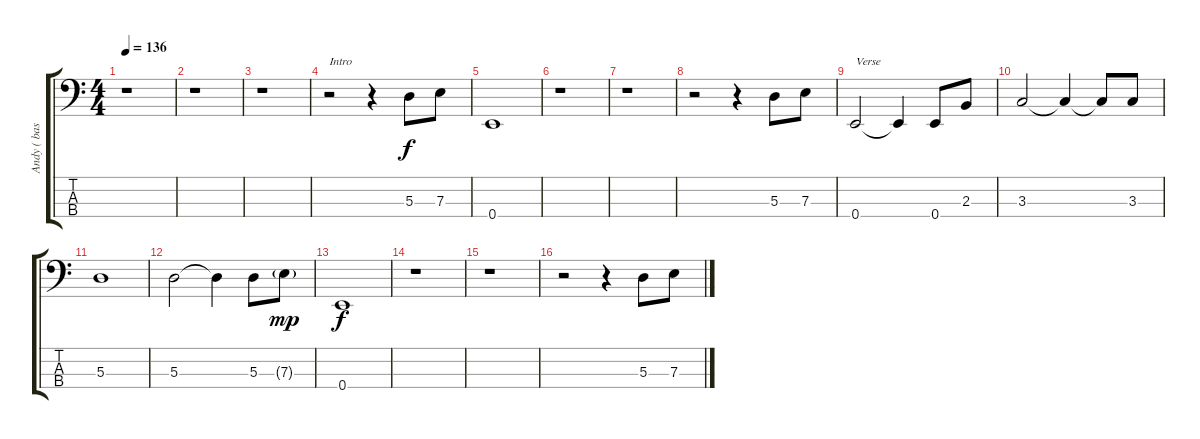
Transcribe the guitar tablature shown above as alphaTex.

\track ("Andy ( bass )" "Andy ( bas") {instrument electricbassfinger}
\staff {score tabs}
\tuning (G2 D2 A1 E1) {hide}
\ts (4 4)
\tempo 136
\clef f4
\ks c
r.1{txt "" dy f instrument electricbassfinger} |
r.1 |
r.1 |
r.2{txt "Intro"} r.4 5.3.8 7.3.8 |
0.4.1 |
r.1 |
r.1 |
r.2 r.4 5.3.8 7.3.8 |
0.4.2{txt "Verse"} 0.4{t}.4 0.4.8 2.3.8 |
3.3.2 3.3{t}.4 3.3{t}.8 3.3.8 |
5.3.1 |
5.3.2 5.3{t}.4 5.3.8 7.3{g}.8{dy mp} |
0.4.1{dy f} |
r.1 |
r.1 |
r.2 r.4 5.3.8 7.3.8
